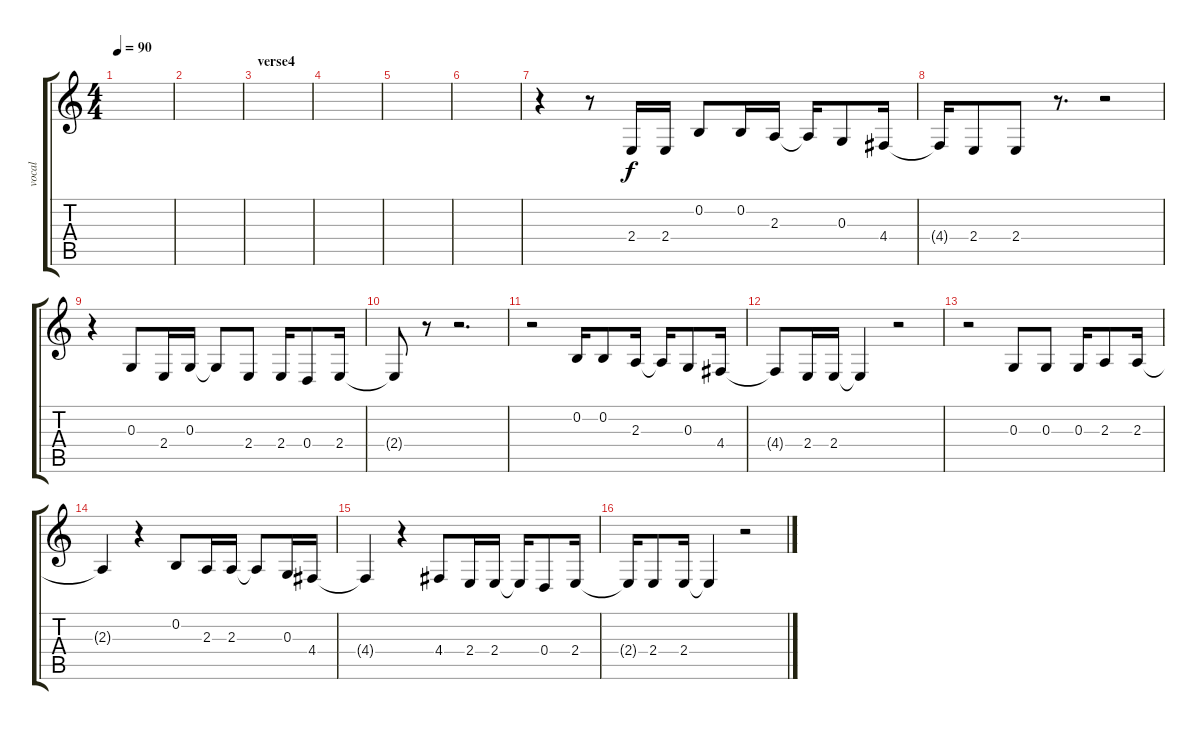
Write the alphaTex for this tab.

\track ("vocal" "vocal") {instrument electricgrandpiano}
\staff {score tabs}
\tuning (E4 B3 G3 D3 A2 E2) {hide}
\ts (4 4)
\tempo 90
\clef g2
\ks c
|
|
\section ("" "verse4")
|
|
\section ("" "")
|
|
r.4 r.8 2.4.16 2.4.16 0.2.8 0.2.16 2.3.16 2.3{t}.16 0.3.8 4.4.16 |
4.4{t}.16 2.4.8 2.4.8 r.8{d} r.2 |
r.4 0.3.8 2.4.16 0.3.16 0.3{t}.8 2.4.8 2.4.16 0.4.8 2.4.16 |
2.4{t}.8 r.8 r.2{d} |
r.2 0.2.16 0.2.8 2.3.16 2.3{t}.16 0.3.8 4.4.16 |
4.4{t}.8 2.4.16 2.4.16 2.4{t}.4 r.2 |
r.2 0.3.8 0.3.8 0.3.16 2.3.8 2.3.16 |
2.3{t}.4 r.4 0.2.8 2.3.16 2.3.16 2.3{t}.8 0.3.16 4.4.16 |
4.4{t}.4 r.4 4.4.8 2.4.16 2.4.16 2.4{t}.16 0.4.8 2.4.16 |
2.4{t}.16 2.4.8 2.4.16 2.4{t}.4 r.2
